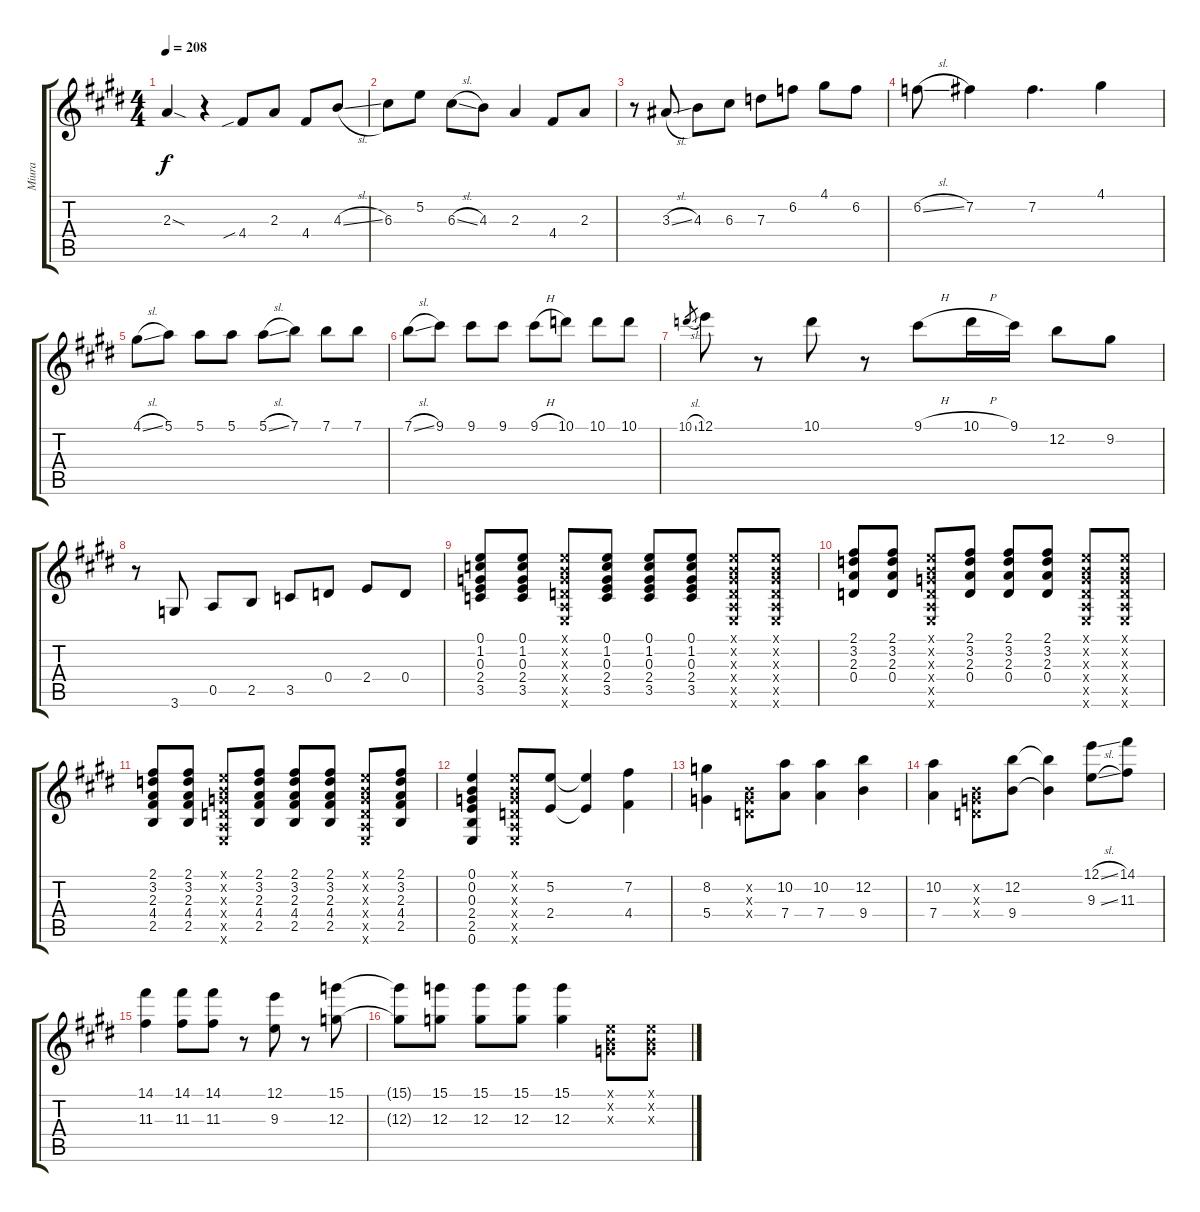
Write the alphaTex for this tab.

\track ("Miura " "Miura ") {instrument acousticguitarsteel}
\staff {score tabs}
\tuning (E4 B3 G3 D3 A2 E2) {hide}
\ts (4 4)
\tempo 208
\clef g2
\ks e
2.3{sod}.4{dy f} r.4 4.4{sib}.8 2.3.8 4.4.8 4.3{sl}.8 |
6.3.8 5.2.8 6.3{sl}.8 4.3.8 2.3.4 4.4.8 2.3.8 |
r.8 3.3{sl}.8 4.3.8 6.3.8 7.3.8 6.2.8 4.1.8 6.2.8 |
6.2{sl}.8 7.2.4 7.2.4{d} 4.1.4 |
4.1{sl}.8 5.1.8 5.1.8 5.1.8 5.1{sl}.8 7.1.8 7.1.8 7.1.8 |
7.1{sl}.8 9.1.8 9.1.8 9.1.8 9.1{h}.8 10.1.8 10.1.8 10.1.8 |
10.1{sl}.8{gr} 12.1.8 r.8 10.1.8 r.8 9.1{h}.8 10.1{h}.16 9.1.16 12.2.8 9.2.8 |
r.8 3.6.8 0.5.8 2.5.8 3.5.8 0.4.8 2.4.8 0.4.8 |
(0.1 1.2 0.3 2.4 3.5).8 (0.1 1.2 0.3 2.4 3.5).8 (0.1{x} 0.2{x} 0.3{x} 0.4{x} 0.5{x} 0.6{x}).8 (0.1 1.2 0.3 2.4 3.5).8 (0.1 1.2 0.3 2.4 3.5).8 (0.1 1.2 0.3 2.4 3.5).8 (0.1{x} 0.2{x} 0.3{x} 0.4{x} 0.5{x} 0.6{x}).8 (0.1{x} 0.2{x} 0.3{x} 0.4{x} 0.5{x} 0.6{x}).8 |
(2.1 3.2 2.3 0.4).8 (2.1 3.2 2.3 0.4).8 (0.1{x} 0.2{x} 0.3{x} 0.4{x} 0.5{x} 0.6{x}).8 (2.1 3.2 2.3 0.4).8 (2.1 3.2 2.3 0.4).8 (2.1 3.2 2.3 0.4).8 (0.1{x} 0.2{x} 0.3{x} 0.4{x} 0.5{x} 0.6{x}).8 (0.1{x} 0.2{x} 0.3{x} 0.4{x} 0.5{x} 0.6{x}).8 |
(2.1 3.2 2.3 4.4 2.5).8 (2.1 3.2 2.3 4.4 2.5).8 (0.1{x} 0.2{x} 0.3{x} 0.4{x} 0.5{x} 0.6{x}).8 (2.1 3.2 2.3 4.4 2.5).8 (2.1 3.2 2.3 4.4 2.5).8 (2.1 3.2 2.3 4.4 2.5).8 (0.1{x} 0.2{x} 0.3{x} 0.4{x} 0.5{x} 0.6{x}).8 (2.1 3.2 2.3 4.4 2.5).8 |
(0.1 0.2 0.3 2.4 2.5 0.6).4 (0.1{x} 0.2{x} 0.3{x} 0.4{x} 0.5{x} 0.6{x}).8 (5.2 2.4).8 (5.2{t} 2.4{t}).4 (7.2 4.4).4 |
(8.2 5.4).4 (0.2{x} 0.3{x} 0.4{x}).8 (10.2 7.4).8 (10.2 7.4).4 (12.2 9.4).4 |
(10.2 7.4).4 (0.2{x} 0.3{x} 0.4{x}).8 (12.2 9.4).8 (12.2{t} 9.4{t}).4 (12.1{sl} 9.3{sl}).8 (14.1 11.3).8 |
(14.1 11.3).4 (14.1 11.3).8 (14.1 11.3).8 r.8 (12.1 9.3).8 r.8 (15.1 12.3).8 |
(15.1{t} 12.3{t}).8 (15.1 12.3).8 (15.1 12.3).8 (15.1 12.3).8 (15.1 12.3).4 (0.1{x} 0.2{x} 0.3{x}).8 (0.1{x} 0.2{x} 0.3{x}).8
